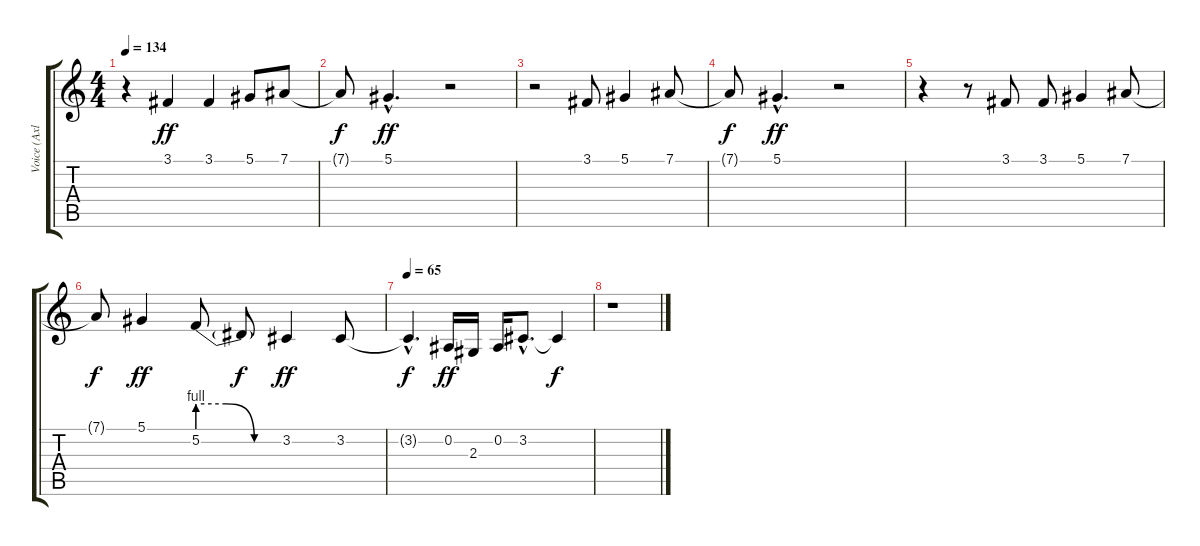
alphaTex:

\track ("Voice (Axl)" "Voice (Axl") {instrument lead2sawtooth}
\staff {score tabs}
\tuning (Eb4 Bb3 Gb3 Db3 Ab2 Eb2) {hide}
\ts (4 4)
\tempo 134
\clef g2
\ks c
r.4{dy ff} 3.1.4 3.1.4 5.1.8 7.1.8 |
7.1{t}.8{dy f} 5.1{hac}.4{d dy ff} r.2 |
r.2 3.1.8 5.1.4 7.1.8 |
7.1{t}.8{dy f} 5.1{hac}.4{d dy ff} r.2 |
r.4 r.8 3.1.8 3.1.8 5.1.4 7.1.8 |
7.1{t}.8{dy f} 5.1.4{dy ff} 5.2{be (custom 0 4 20 4 40 0 60 0)}.8 5.2{t}.8{dy f} 3.2.4{dy ff} 3.2.8 |
\tempo 65
3.2{hac t}.4{d dy f} 0.2.16{dy ff} 2.3.16 0.2.16 3.2{hac}.8{d} 3.2{t}.4{dy f} |
r.1
